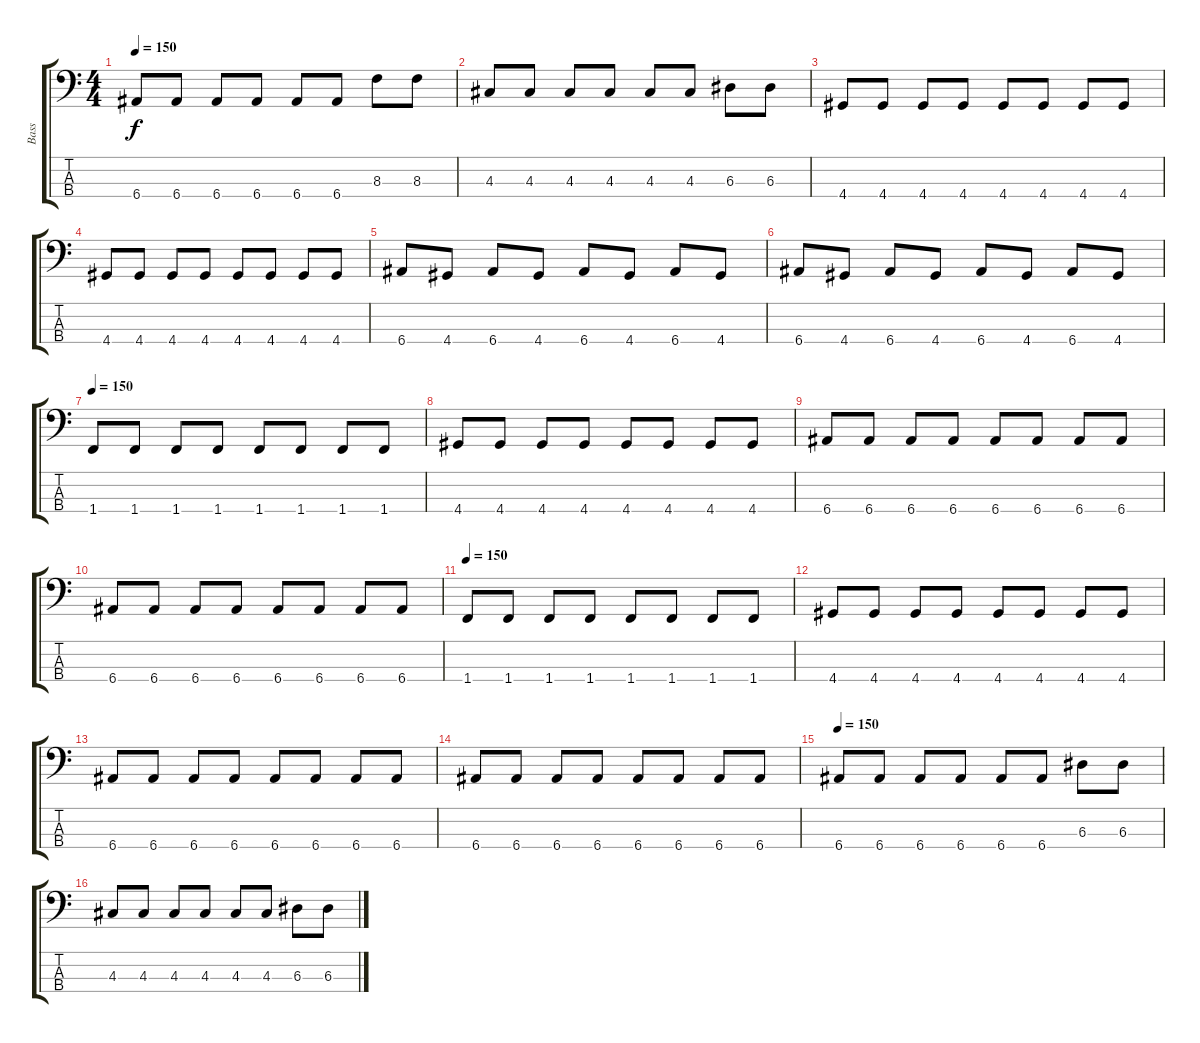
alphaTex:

\track ("Bass" "Bass") {instrument electricbassfinger}
\staff {score tabs}
\tuning (G2 D2 A1 E1) {hide}
\ts (4 4)
\tempo 150
\clef f4
\ks c
6.4.8{dy f} 6.4.8 6.4.8 6.4.8 6.4.8 6.4.8 8.3.8 8.3.8 |
4.3.8 4.3.8 4.3.8 4.3.8 4.3.8 4.3.8 6.3.8 6.3.8 |
4.4.8 4.4.8 4.4.8 4.4.8 4.4.8 4.4.8 4.4.8 4.4.8 |
4.4.8 4.4.8 4.4.8 4.4.8 4.4.8 4.4.8 4.4.8 4.4.8 |
6.4.8 4.4.8 6.4.8 4.4.8 6.4.8 4.4.8 6.4.8 4.4.8 |
6.4.8 4.4.8 6.4.8 4.4.8 6.4.8 4.4.8 6.4.8 4.4.8 |
\tempo 150
1.4.8{volume 11} 1.4.8 1.4.8 1.4.8 1.4.8 1.4.8 1.4.8 1.4.8 |
4.4.8 4.4.8 4.4.8 4.4.8 4.4.8 4.4.8 4.4.8 4.4.8 |
6.4.8 6.4.8 6.4.8 6.4.8 6.4.8 6.4.8 6.4.8 6.4.8 |
6.4.8 6.4.8 6.4.8 6.4.8 6.4.8 6.4.8 6.4.8 6.4.8 |
\tempo 150
1.4.8{volume 11} 1.4.8 1.4.8 1.4.8 1.4.8 1.4.8 1.4.8 1.4.8 |
4.4.8 4.4.8 4.4.8 4.4.8 4.4.8 4.4.8 4.4.8 4.4.8 |
6.4.8 6.4.8 6.4.8 6.4.8 6.4.8 6.4.8 6.4.8 6.4.8 |
6.4.8 6.4.8 6.4.8 6.4.8 6.4.8 6.4.8 6.4.8 6.4.8 |
\tempo 150
6.4.8{volume 13} 6.4.8 6.4.8 6.4.8 6.4.8 6.4.8 6.3.8 6.3.8 |
4.3.8 4.3.8 4.3.8 4.3.8 4.3.8 4.3.8 6.3.8 6.3.8
